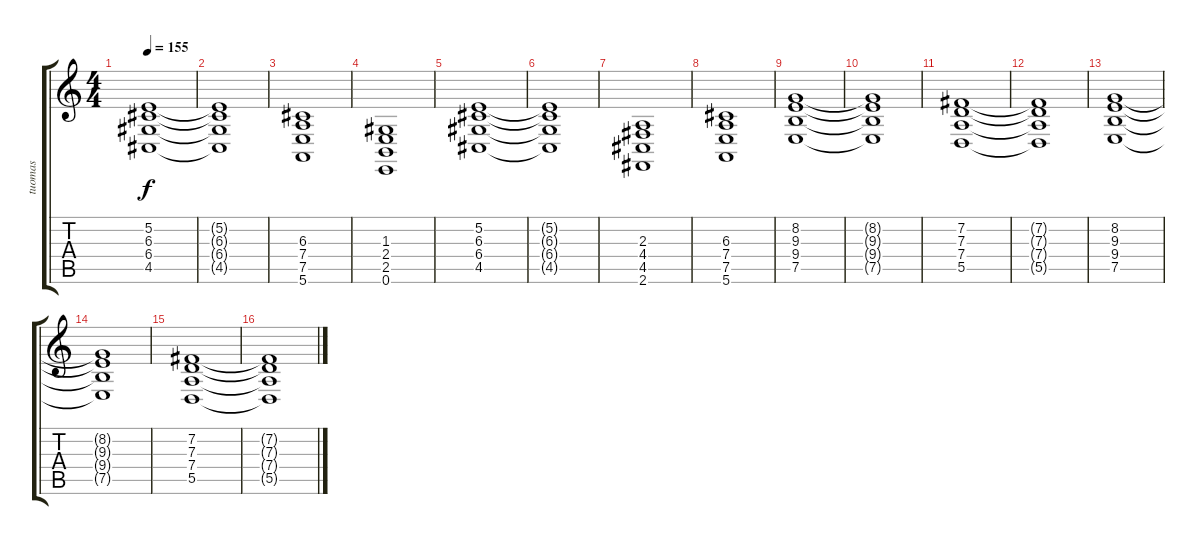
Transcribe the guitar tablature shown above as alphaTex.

\track ("tuomas" "tuomas") {instrument stringensemble1}
\staff {score tabs}
\tuning (E4 B3 G3 D3 A2 E2) {hide}
\ts (4 4)
\tempo 155
\clef g2
\ks c
(5.2 6.3 6.4 4.5).1{dy f} |
(5.2{t} 6.3{t} 6.4{t} 4.5{t}).1 |
(6.3 7.4 7.5 5.6).1 |
(1.3 2.4 2.5 0.6).1 |
(5.2 6.3 6.4 4.5).1 |
(5.2{t} 6.3{t} 6.4{t} 4.5{t}).1 |
(2.3 4.4 4.5 2.6).1 |
(6.3 7.4 7.5 5.6).1 |
(8.2 9.3 9.4 7.5).1 |
(8.2{t} 9.3{t} 9.4{t} 7.5{t}).1 |
(7.2 7.3 7.4 5.5).1 |
(7.2{t} 7.3{t} 7.4{t} 5.5{t}).1 |
(8.2 9.3 9.4 7.5).1 |
(8.2{t} 9.3{t} 9.4{t} 7.5{t}).1 |
(7.2 7.3 7.4 5.5).1 |
(7.2{t} 7.3{t} 7.4{t} 5.5{t}).1
